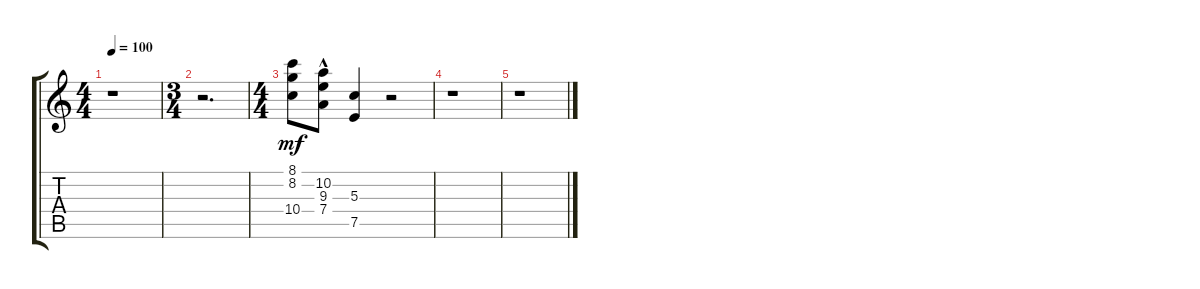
\track "" {instrument electricguitarclean}
\staff {score tabs}
\tuning (E4 B3 G3 D3 A2 E2) {hide}
\ts (4 4)
\tempo 100
\clef g2
\ks c
r.1{dy mf} |
\ts (3 4)
r.2{d} |
\ts (4 4)
(8.1 8.2 10.4).8 (10.2 9.3{hac} 7.4).8 (5.3 7.5).4 r.2 |
r.1 |
r.1
